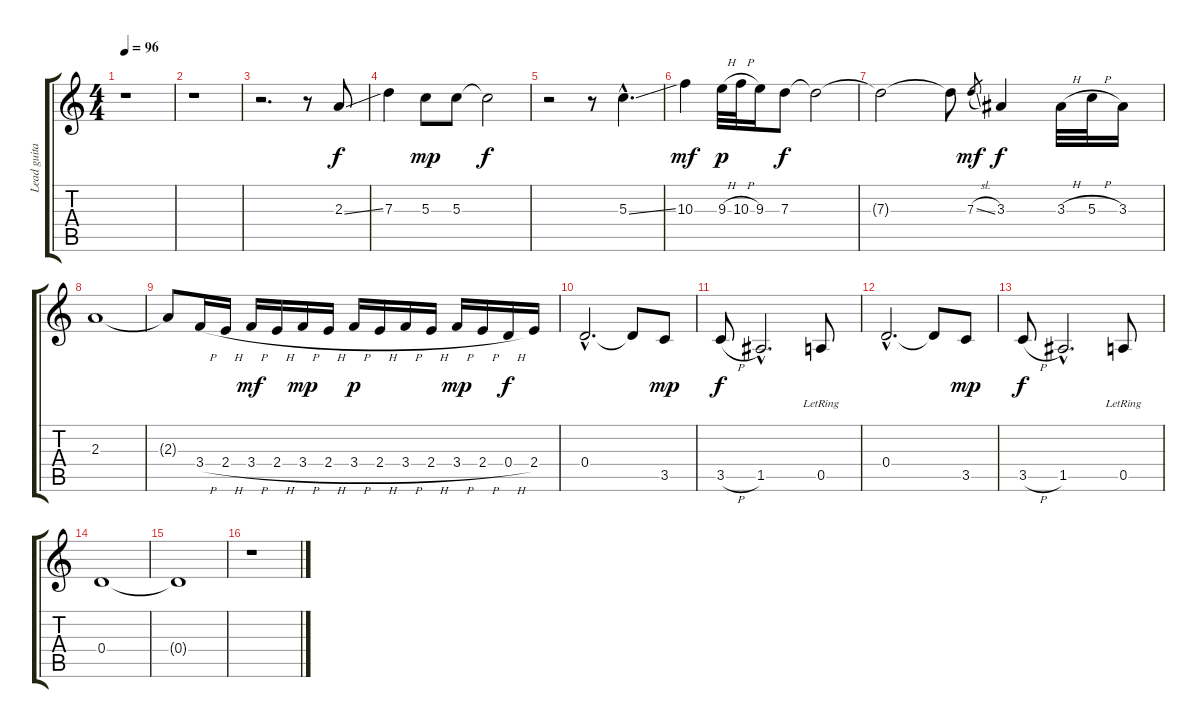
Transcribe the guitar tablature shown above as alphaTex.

\track ("Lead guitar" "Lead guita") {instrument acousticguitarsteel}
\staff {score tabs}
\tuning (E4 B3 G3 D3 A2 E2) {hide}
\ts (4 4)
\tempo 96
\clef g2
\ks c
r.1{dy f instrument acousticguitarsteel} |
r.1 |
r.2{d} r.8 2.3{ss}.8 |
7.3.4 5.3.8{dy mp} 5.3.8 5.3{t}.2{dy f} |
r.2 r.8 5.3{ss hac}.4{d} |
10.3.4{dy mf} 9.3{h}.32{dy p} 10.3{h}.32 9.3.16 7.3.8{dy f} 7.3{t}.2 |
7.3{t}.2 7.3{t}.8 7.3{sl}.8{gr dy mf} 3.3.4{dy f} 3.3{h}.32 5.3{h}.32 3.3.16 |
2.3.1 |
2.3{t}.8 3.4{h}.16 2.4{h}.16 3.4{h}.16{dy mf} 2.4{h}.16 3.4{h}.16{dy mp} 2.4{h}.16 3.4{h}.16{dy p} 2.4{h}.16 3.4{h}.16 2.4{h}.16 3.4{h}.16{dy mp} 2.4{h}.16 0.4{h}.16{dy f} 2.4.16 |
0.4{hac}.2{d} 0.4{t}.8 3.5.8{dy mp} |
3.5{h}.8{dy f} 1.5{hac}.2{d} 0.5{lr}.8 |
0.4{hac}.2{d} 0.4{t}.8 3.5.8{dy mp} |
3.5{h}.8{dy f} 1.5{hac}.2{d} 0.5{lr}.8 |
0.4.1 |
0.4{t}.1 |
r.1
